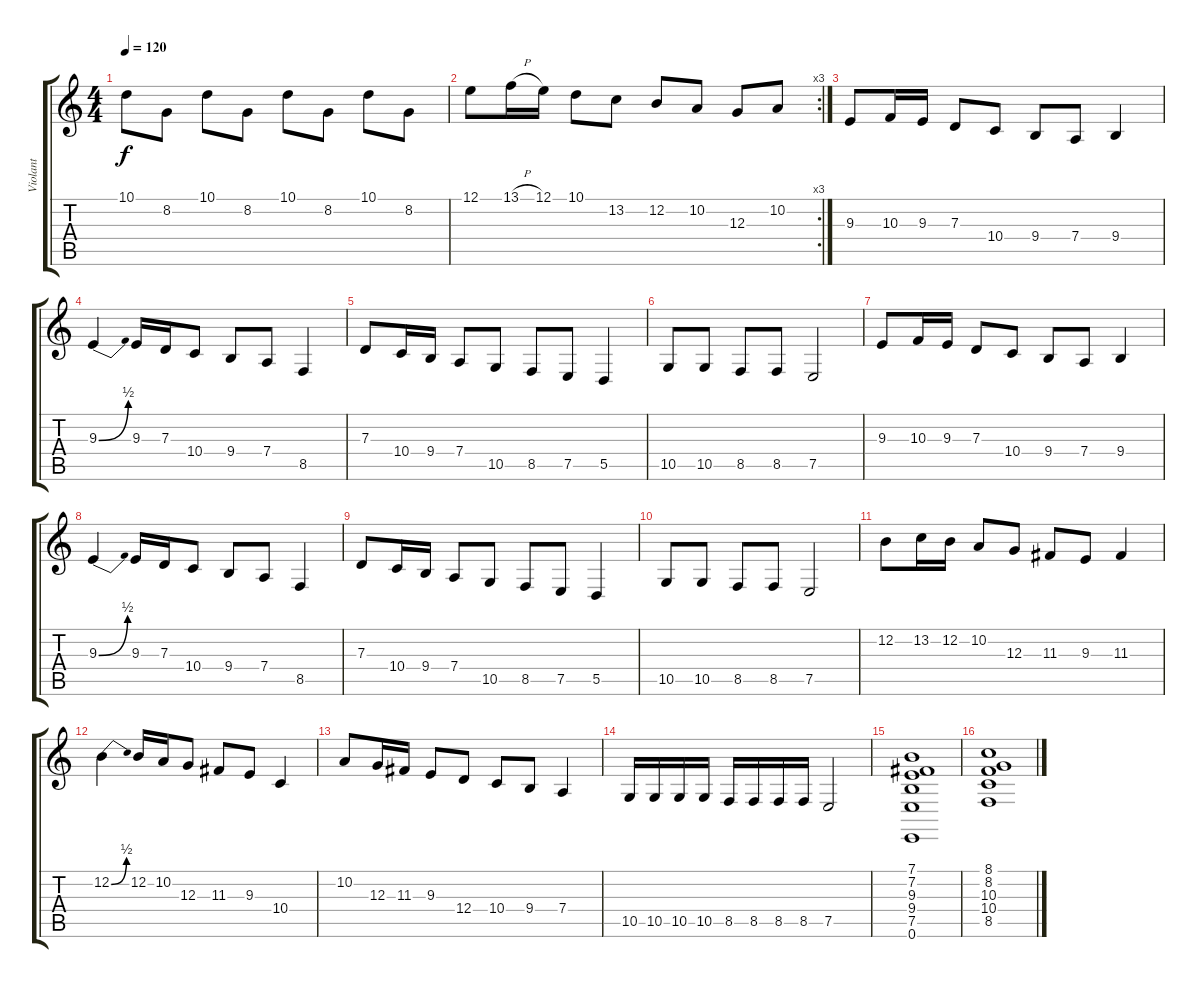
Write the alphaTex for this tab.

\track ("Violant" "Violant") {instrument viola}
\staff {score tabs}
\tuning (E4 B3 G3 D3 A2 E2) {hide}
\ts (4 4)
\tempo 120
\clef g2
\ks c
10.1.8{dy f} 8.2.8 10.1.8 8.2.8 10.1.8 8.2.8 10.1.8 8.2.8 |
\rc 3
12.1.8 13.1{h}.16 12.1.16 10.1.8 13.2.8 12.2.8 10.2.8 12.3.8 10.2.8 |
9.3.8 10.3.16 9.3.16 7.3.8 10.4.8 9.4.8 7.4.8 9.4.4 |
9.3{be (bend 0 0 60 2)}.4 9.3.16 7.3.16 10.4.8 9.4.8 7.4.8 8.5.4 |
7.3.8 10.4.16 9.4.16 7.4.8 10.5.8 8.5.8 7.5.8 5.5.4 |
10.5.8 10.5.8 8.5.8 8.5.8 7.5.2 |
9.3.8 10.3.16 9.3.16 7.3.8 10.4.8 9.4.8 7.4.8 9.4.4 |
9.3{be (bend 0 0 60 2)}.4 9.3.16 7.3.16 10.4.8 9.4.8 7.4.8 8.5.4 |
7.3.8 10.4.16 9.4.16 7.4.8 10.5.8 8.5.8 7.5.8 5.5.4 |
10.5.8 10.5.8 8.5.8 8.5.8 7.5.2 |
12.2.8 13.2.16 12.2.16 10.2.8 12.3.8 11.3.8 9.3.8 11.3.4 |
12.2{be (bend 0 0 60 2)}.4 12.2.16 10.2.16 12.3.8 11.3.8 9.3.8 10.4.4 |
10.2.8 12.3.16 11.3.16 9.3.8 12.4.8 10.4.8 9.4.8 7.4.4 |
10.5.16 10.5.16 10.5.16 10.5.16 8.5.16 8.5.16 8.5.16 8.5.16 7.5.2 |
(7.1 7.2 9.3 9.4 7.5 0.6).1 |
(8.1 8.2 10.3 10.4 8.5).1
